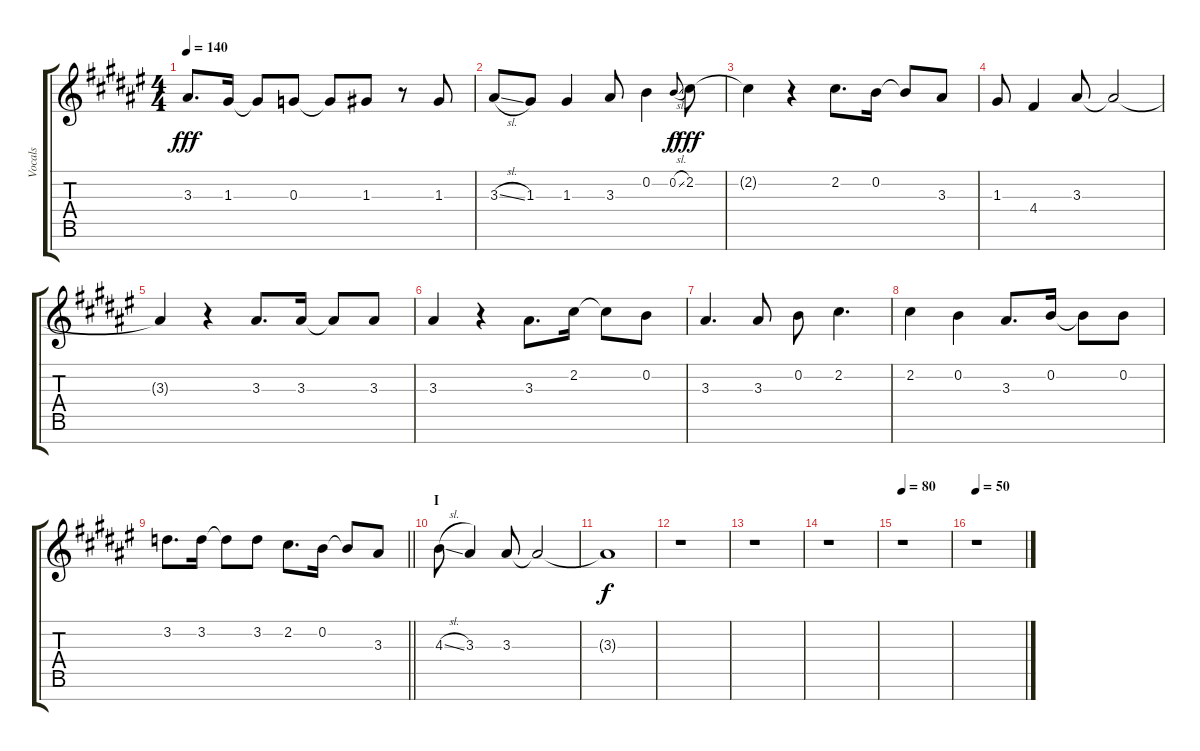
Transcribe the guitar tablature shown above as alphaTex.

\track ("Vocals" "Vocals") {instrument voiceoohs}
\staff {score tabs}
\tuning (E5 B4 G4 D4 A3 E3 B2) {hide}
\ts (4 4)
\tempo 140
\clef g2
\ks f#
3.3.8{d dy fff} 1.3.16 1.3{t}.8 0.3.8 0.3{t}.8 1.3.8 r.8 1.3.8 |
3.3{sl}.8 1.3.8 1.3.4 3.3.8 0.2.4 0.2{sl}.8{gr onbeat dy f} 2.2.8{dy fff} |
2.2{t}.4 r.4 2.2.8{d} 0.2.16 0.2{t}.8 3.3.8 |
1.3.8 4.4.4 3.3.8 3.3{t}.2 |
3.3{t}.4 r.4 3.3.8{d} 3.3.16 3.3{t}.8 3.3.8 |
3.3.4 r.4 3.3.8{d} 2.2.16 2.2{t}.8 0.2.8 |
3.3.4{d} 3.3.8 0.2.8 2.2.4{d} |
2.2.4 0.2.4 3.3.8{d} 0.2.16 0.2{t}.8 0.2.8 |
\barLineRight lightlight
3.2.8{d} 3.2.16 3.2{t}.8 3.2.8 2.2.8{d} 0.2.16 0.2{t}.8 3.3.8 |
\section ("" "I")
4.3{sl}.8 3.3.4 3.3.8 3.3{t}.2 |
3.3{t}.1{dy f} |
r.1 |
r.1 |
r.1 |
\tempo 80
r.1 |
\tempo 50
r.1
